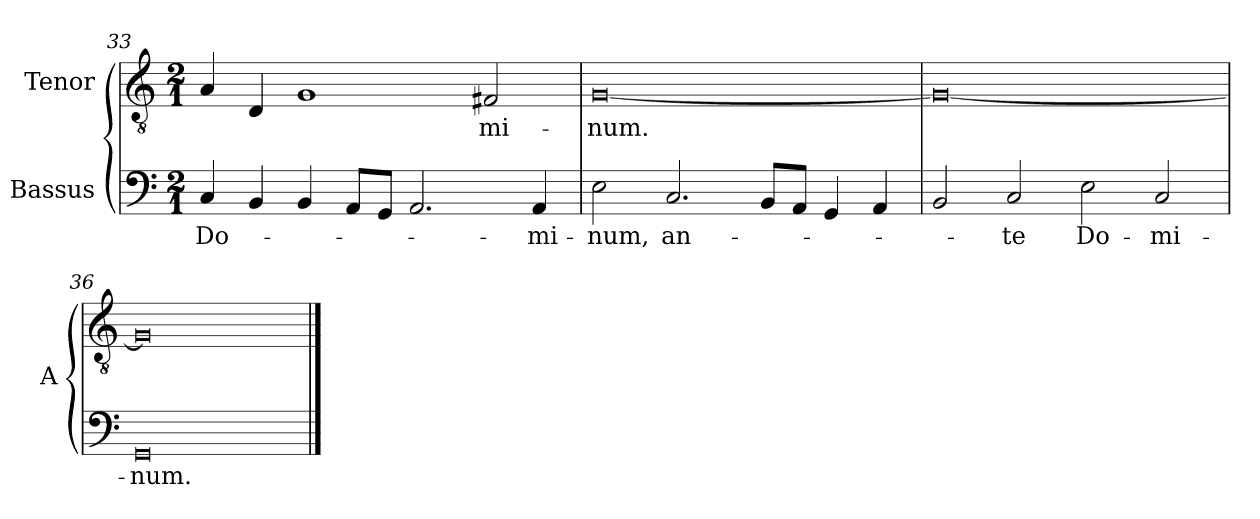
**kern	**text	**kern	**text
*part2	*part2	*part1	*part1
*staff2	*staff2	*staff1	*staff1
*I"Bassus	*	*I"Tenor	*
*I'A	*	*	*
*clefF4	*	*clefGv2	*
*k[]	*	*k[]	*
*G:mix	*	*G:mix	*
*M2/1	*	*M2/1	*
*MM180	*	*MM180	*
=33	=33	=33	=33
4C	Do-	4A	.
4BB	.	4D	.
4BB	.	1G	.
8AAL	.	.	.
8GGJ	.	.	.
2.AA	.	.	.
.	.	2F#X	-mi-
4AA	-mi-	.	.
=34	=34	=34	=34
2E	-num,	[0G	-num.
2.C	an-	.	.
8BBL	.	.	.
8AAJ	.	.	.
4GG	.	.	.
4AA	.	.	.
=35	=35	=35	=35
2BB	.	0G_	.
2C	-te	.	.
2E	Do-	.	.
2C	-mi-	.	.
=36	=36	=36	=36
0GG	-num.	0G]	.
==	==	==	==
*-	*-	*-	*-
